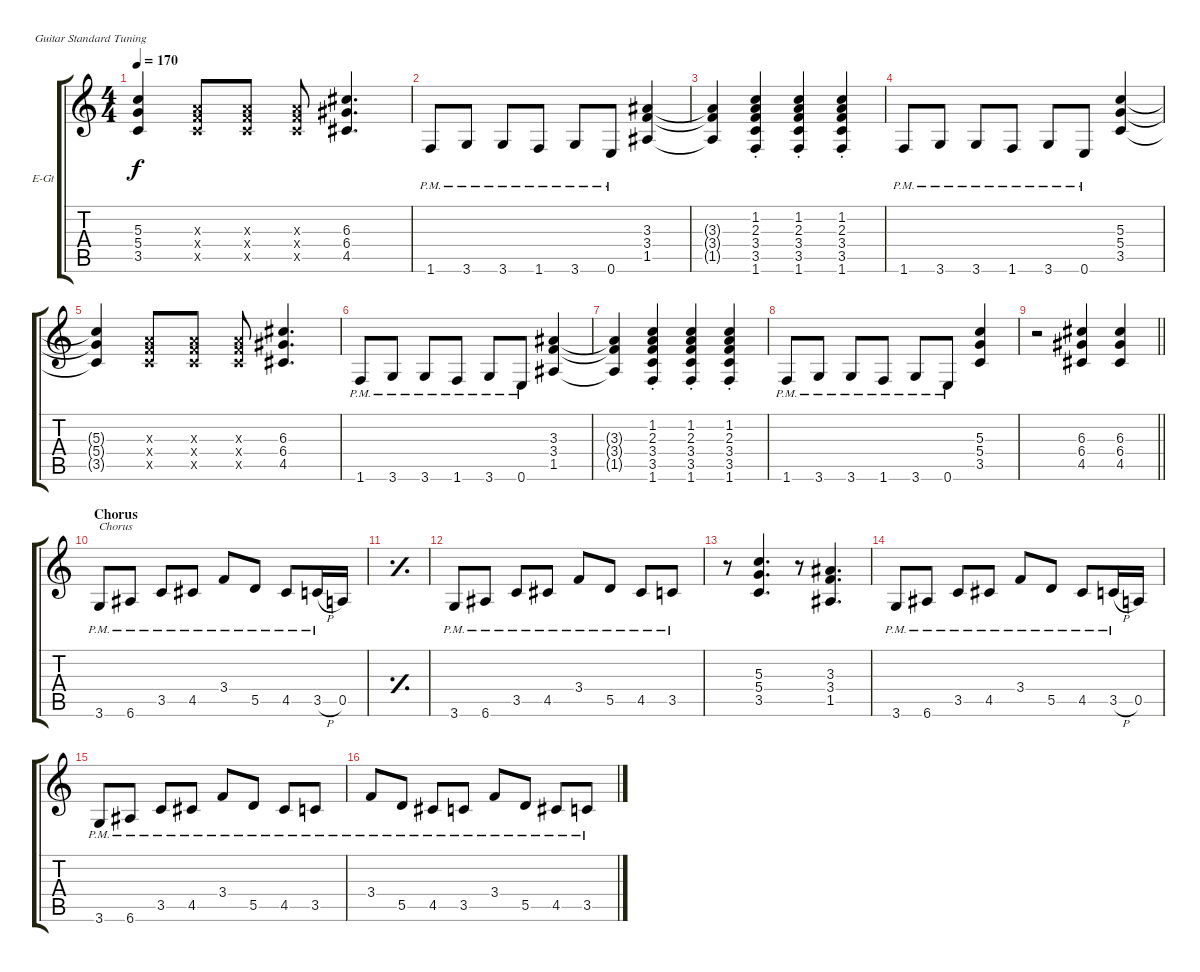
\bracketExtendMode groupsimilarinstruments
\firstSystemTrackNameOrientation horizontal
\otherSystemsTrackNameOrientation horizontal
\track ("Guitar 1" "E-Gt") {instrument distortionguitar}
\staff {score tabs}
\tuning (E4 B3 G3 D3 A2 E2)
\ts (4 4)
\tempo 170
\clef g2
\ks c
(5.3{t} 5.4{t} 3.5{t}).4{dy f} (2.3{x} 3.4{x} 3.5{x}).8 (2.3{x} 3.4{x} 3.5{x}).8 (2.3{x} 3.4{x} 3.5{x}).8 (6.3 6.4 4.5).4{d} |
1.6{pm}.8 3.6{pm}.8 3.6{pm}.8 1.6{pm}.8 3.6{pm}.8 0.6{pm}.8 (3.3 3.4 1.5).4 |
(3.3{t} 3.4{t} 1.5{t}).4 (1.2{st} 2.3{st} 3.4{st} 3.5{st} 1.6{st}).4 (1.2{st} 2.3{st} 3.4{st} 3.5{st} 1.6{st}).4 (1.2{st} 2.3{st} 3.4{st} 3.5{st} 1.6{st}).4 |
1.6{pm}.8 3.6{pm}.8 3.6{pm}.8 1.6{pm}.8 3.6{pm}.8 0.6{pm}.8 (5.3 5.4 3.5).4 |
(5.3{t} 5.4{t} 3.5{t}).4 (2.3{x} 3.4{x} 3.5{x}).8 (2.3{x} 3.4{x} 3.5{x}).8 (2.3{x} 3.4{x} 3.5{x}).8 (6.3 6.4 4.5).4{d} |
1.6{pm}.8 3.6{pm}.8 3.6{pm}.8 1.6{pm}.8 3.6{pm}.8 0.6{pm}.8 (3.3 3.4 1.5).4 |
(3.3{t} 3.4{t} 1.5{t}).4 (1.2{st} 2.3{st} 3.4{st} 3.5{st} 1.6{st}).4 (1.2{st} 2.3{st} 3.4{st} 3.5{st} 1.6{st}).4 (1.2{st} 2.3{st} 3.4{st} 3.5{st} 1.6{st}).4 |
1.6{pm}.8 3.6{pm}.8 3.6{pm}.8 1.6{pm}.8 3.6{pm}.8 0.6{pm}.8 (5.3 5.4 3.5).4 |
\barLineRight lightlight
r.2 (6.3 6.4 4.5).4 (6.3 6.4 4.5).4 |
\section ("" "Chorus")
3.6{pm}.8{txt "Chorus"} 6.6{pm}.8 3.5{pm}.8 4.5{pm}.8 3.4{pm}.8 5.5{pm}.8 4.5{pm}.8 3.5{h pm}.16 0.5.16 |
\simile simple
|
\simile none
3.6{pm}.8 6.6{pm}.8 3.5{pm}.8 4.5{pm}.8 3.4{pm}.8 5.5{pm}.8 4.5{pm}.8 3.5{pm}.8 |
r.8 (5.3 5.4 3.5).4{d} r.8 (3.3 3.4 1.5).4{d} |
3.6{pm}.8 6.6{pm}.8 3.5{pm}.8 4.5{pm}.8 3.4{pm}.8 5.5{pm}.8 4.5{pm}.8 3.5{h pm}.16 0.5.16 |
3.6{pm}.8 6.6{pm}.8 3.5{pm}.8 4.5{pm}.8 3.4{pm}.8 5.5{pm}.8 4.5{pm}.8 3.5{pm}.8 |
3.4{pm}.8 5.5{pm}.8 4.5{pm}.8 3.5{pm}.8 3.4{pm}.8 5.5{pm}.8 4.5{pm}.8 3.5{pm}.8
